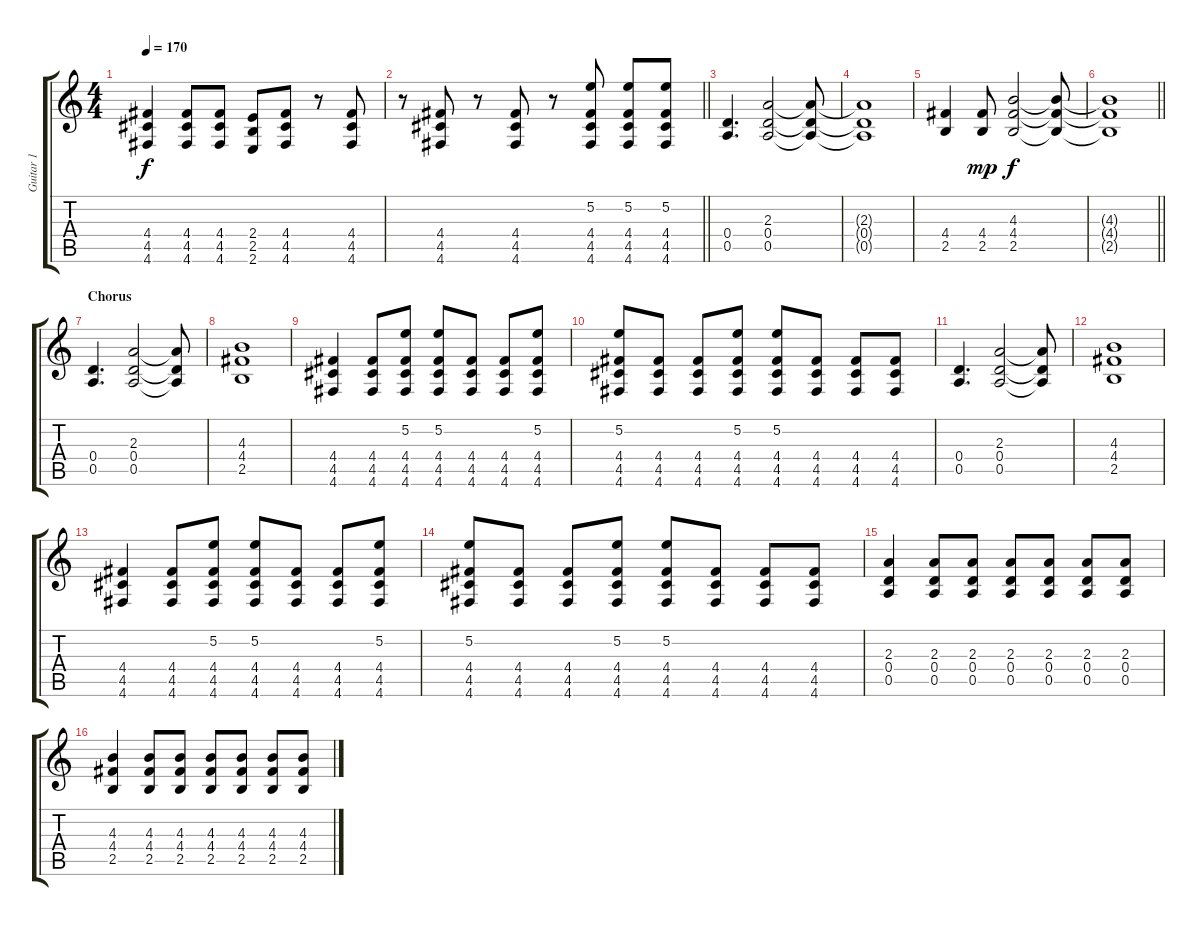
\track ("Guitar 1" "Guitar 1") {instrument overdrivenguitar}
\staff {score tabs}
\tuning (E4 B3 G3 D3 A2 D2) {hide}
\ts (4 4)
\tempo 170
\clef g2
\ks c
(4.4 4.5 4.6).4{dy f} (4.4 4.5 4.6).8 (4.4 4.5 4.6).8 (2.4 2.5 2.6).8 (4.4 4.5 4.6).8 r.8 (4.4 4.5 4.6).8 |
\barLineRight lightlight
r.8 (4.4 4.5 4.6).8 r.8 (4.4 4.5 4.6).8 r.8 (5.2 4.4 4.5 4.6).8 (5.2 4.4 4.5 4.6).8 (5.2 4.4 4.5 4.6).8 |
(0.4 0.5).4{d} (2.3 0.4 0.5).2 (2.3{t} 0.4{t} 0.5{t}).8 |
(2.3{t} 0.4{t} 0.5{t}).1 |
(4.4 2.5).4 (4.4 2.5).8{dy mp} (4.3 4.4 2.5).2{dy f} (4.3{t} 4.4{t} 2.5{t}).8 |
\barLineRight lightlight
(4.3{t} 4.4{t} 2.5{t}).1 |
\section ("" "Chorus")
(0.4 0.5).4{d} (2.3 0.4 0.5).2 (2.3{t} 0.4{t} 0.5{t}).8 |
(4.3 4.4 2.5).1 |
(4.4 4.5 4.6).4 (4.4 4.5 4.6).8 (5.2 4.4 4.5 4.6).8 (5.2 4.4 4.5 4.6).8 (4.4 4.5 4.6).8 (4.4 4.5 4.6).8 (5.2 4.4 4.5 4.6).8 |
(5.2 4.4 4.5 4.6).8 (4.4 4.5 4.6).8 (4.4 4.5 4.6).8 (5.2 4.4 4.5 4.6).8 (5.2 4.4 4.5 4.6).8 (4.4 4.5 4.6).8 (4.4 4.5 4.6).8 (4.4 4.5 4.6).8 |
(0.4 0.5).4{d} (2.3 0.4 0.5).2 (2.3{t} 0.4{t} 0.5{t}).8 |
(4.3 4.4 2.5).1 |
(4.4 4.5 4.6).4 (4.4 4.5 4.6).8 (5.2 4.4 4.5 4.6).8 (5.2 4.4 4.5 4.6).8 (4.4 4.5 4.6).8 (4.4 4.5 4.6).8 (5.2 4.4 4.5 4.6).8 |
(5.2 4.4 4.5 4.6).8 (4.4 4.5 4.6).8 (4.4 4.5 4.6).8 (5.2 4.4 4.5 4.6).8 (5.2 4.4 4.5 4.6).8 (4.4 4.5 4.6).8 (4.4 4.5 4.6).8 (4.4 4.5 4.6).8 |
(2.3 0.4 0.5).4 (2.3 0.4 0.5).8 (2.3 0.4 0.5).8 (2.3 0.4 0.5).8 (2.3 0.4 0.5).8 (2.3 0.4 0.5).8 (2.3 0.4 0.5).8 |
(4.3 4.4 2.5).4 (4.3 4.4 2.5).8 (4.3 4.4 2.5).8 (4.3 4.4 2.5).8 (4.3 4.4 2.5).8 (4.3 4.4 2.5).8 (4.3 4.4 2.5).8
